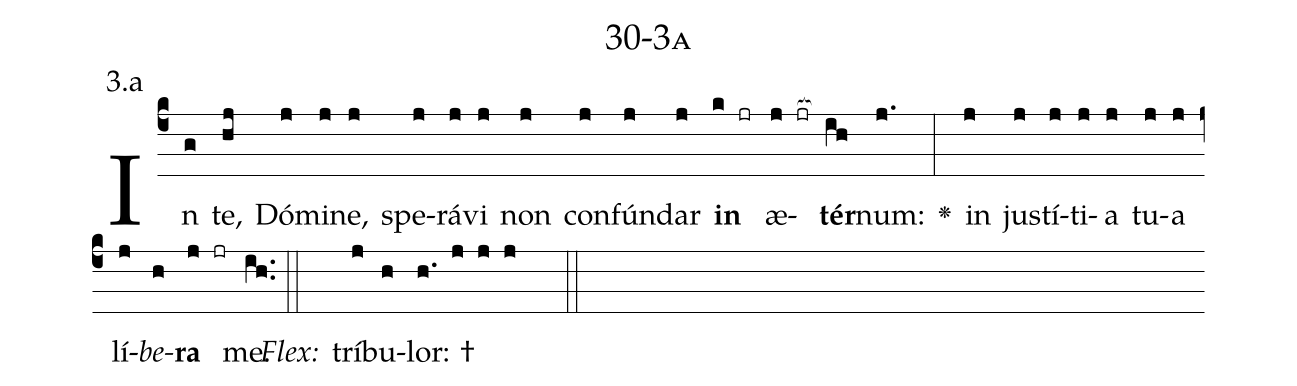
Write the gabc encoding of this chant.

name: 30-3a;
annotation: 3.a;
%%
(c4)In(g) te,(hj) Dó(j)mi(j)ne,(j) spe(j)rá(j)vi(j) non(j) con(j)fún(j)dar(j) <b>in</b>(k jr) æ(j jr[ocb:1{])<b>tér</b>(ih[ocb:0}])num:(j.) <v>\greheightstar</v>(:) in(j) jus(j)tí(j)ti(j)a(j) tu(j)a(j) lí(j)<i>be</i>(h)<b>ra</b>(j jr) me.(ih..) (::)
<i>Flex:</i>()  trí(j)bu(h)lor: †(h. j j j  ::)

%E(j) u(j) o(j) u(h) a(j) e.(ih..) (::)
